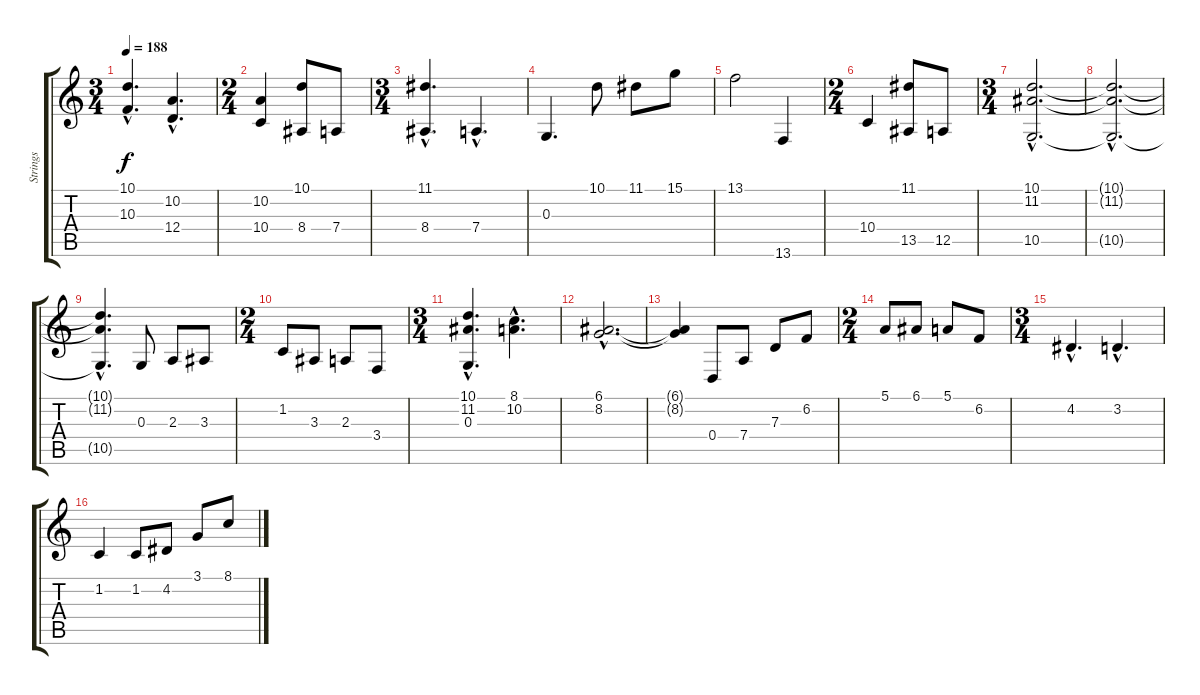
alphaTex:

\track ("Strings" "Strings") {instrument stringensemble1}
\staff {score tabs}
\tuning (E4 B3 G3 D3 A2 E2) {hide}
\ts (3 4)
\tempo 188
\clef g2
\ks c
(10.1{hac} 10.3{hac}).4{d dy f} (10.2{hac} 12.4{hac}).4{d} |
\ts (2 4)
(10.2 10.4).4 (10.1 8.4).8 7.4.8 |
\ts (3 4)
(11.1 8.4{hac}).4{d} 7.4{hac}.4{d} |
0.3.4{d} 10.1.8 11.1.8 15.1.8 |
13.1.2 13.6.4 |
\ts (2 4)
10.4.4 (11.1 13.5).8 12.5.8 |
\ts (3 4)
(10.1{hac} 11.2{hac} 10.5{hac}).2{d} |
(10.1{hac t} 11.2{hac t} 10.5{hac t}).2{d} |
(10.1{t} 11.2{t} 10.5{hac t}).4{d} 0.3.8 2.3.8 3.3.8 |
\ts (2 4)
1.2.8 3.3.8 2.3.8 3.4.8 |
\ts (3 4)
(10.1{hac} 11.2{hac} 0.3).4{d} (8.1{hac} 10.2{hac}).4{d} |
(6.1{hac} 8.2{hac}).2{d} |
(6.1{t} 8.2{t}).4 0.4.8 7.4.8 7.3.8 6.2.8 |
\ts (2 4)
5.1.8 6.1.8 5.1.8 6.2.8 |
\ts (3 4)
4.2{hac}.4{d} 3.2{hac}.4{d} |
1.2.4 1.2.8 4.2.8 3.1.8 8.1.8
